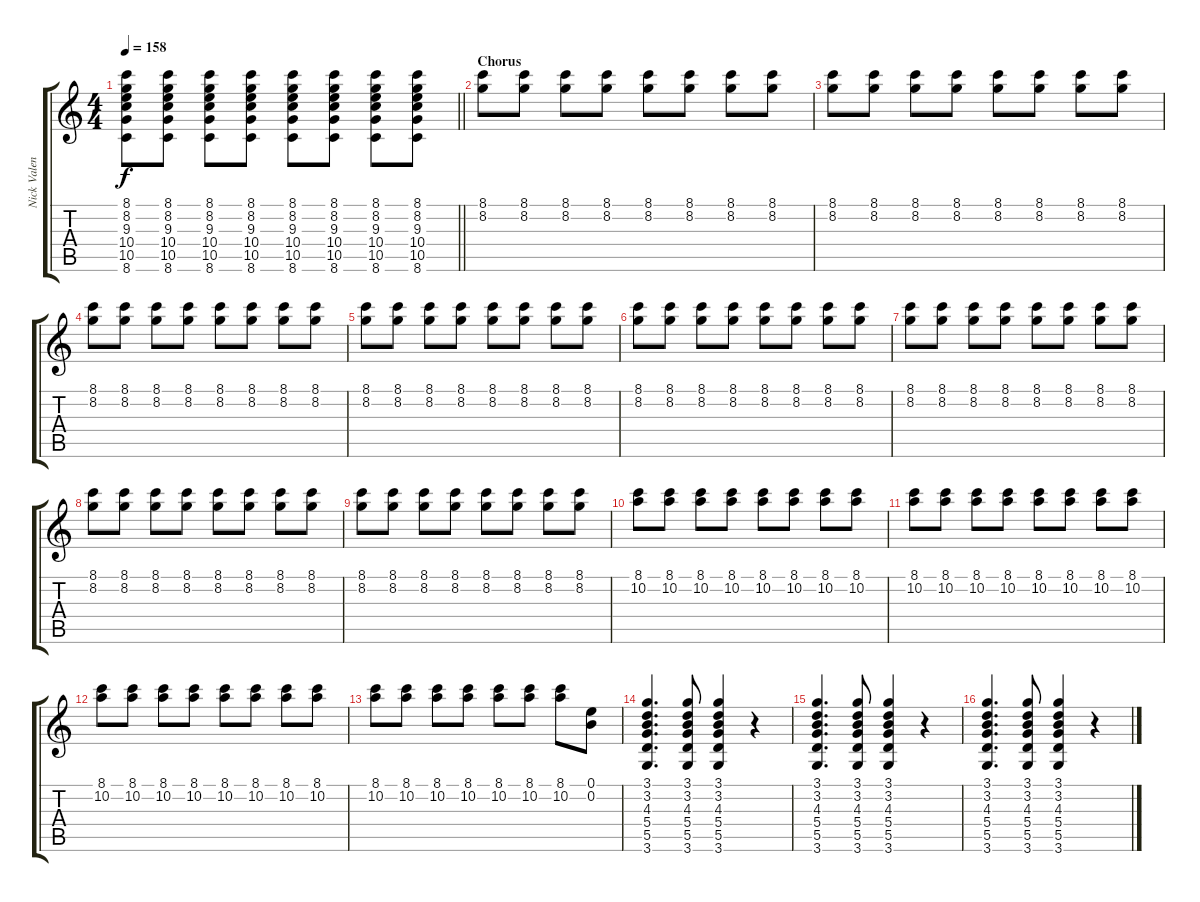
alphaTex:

\track ("Nick Valensi" "Nick Valen") {instrument overdrivenguitar}
\staff {score tabs}
\tuning (E4 B3 G3 D3 A2 E2) {hide}
\ts (4 4)
\tempo 158
\clef g2
\barLineRight lightlight
\ks c
(8.1 8.2 9.3 10.4 10.5 8.6).8{dy f} (8.1 8.2 9.3 10.4 10.5 8.6).8 (8.1 8.2 9.3 10.4 10.5 8.6).8 (8.1 8.2 9.3 10.4 10.5 8.6).8 (8.1 8.2 9.3 10.4 10.5 8.6).8 (8.1 8.2 9.3 10.4 10.5 8.6).8 (8.1 8.2 9.3 10.4 10.5 8.6).8 (8.1 8.2 9.3 10.4 10.5 8.6).8 |
\section ("" "Chorus")
(8.1 8.2).8 (8.1 8.2).8 (8.1 8.2).8 (8.1 8.2).8 (8.1 8.2).8 (8.1 8.2).8 (8.1 8.2).8 (8.1 8.2).8 |
(8.1 8.2).8 (8.1 8.2).8 (8.1 8.2).8 (8.1 8.2).8 (8.1 8.2).8 (8.1 8.2).8 (8.1 8.2).8 (8.1 8.2).8 |
(8.1 8.2).8 (8.1 8.2).8 (8.1 8.2).8 (8.1 8.2).8 (8.1 8.2).8 (8.1 8.2).8 (8.1 8.2).8 (8.1 8.2).8 |
(8.1 8.2).8 (8.1 8.2).8 (8.1 8.2).8 (8.1 8.2).8 (8.1 8.2).8 (8.1 8.2).8 (8.1 8.2).8 (8.1 8.2).8 |
(8.1 8.2).8 (8.1 8.2).8 (8.1 8.2).8 (8.1 8.2).8 (8.1 8.2).8 (8.1 8.2).8 (8.1 8.2).8 (8.1 8.2).8 |
(8.1 8.2).8 (8.1 8.2).8 (8.1 8.2).8 (8.1 8.2).8 (8.1 8.2).8 (8.1 8.2).8 (8.1 8.2).8 (8.1 8.2).8 |
(8.1 8.2).8 (8.1 8.2).8 (8.1 8.2).8 (8.1 8.2).8 (8.1 8.2).8 (8.1 8.2).8 (8.1 8.2).8 (8.1 8.2).8 |
(8.1 8.2).8 (8.1 8.2).8 (8.1 8.2).8 (8.1 8.2).8 (8.1 8.2).8 (8.1 8.2).8 (8.1 8.2).8 (8.1 8.2).8 |
(8.1 10.2).8 (8.1 10.2).8 (8.1 10.2).8 (8.1 10.2).8 (8.1 10.2).8 (8.1 10.2).8 (8.1 10.2).8 (8.1 10.2).8 |
(8.1 10.2).8 (8.1 10.2).8 (8.1 10.2).8 (8.1 10.2).8 (8.1 10.2).8 (8.1 10.2).8 (8.1 10.2).8 (8.1 10.2).8 |
(8.1 10.2).8 (8.1 10.2).8 (8.1 10.2).8 (8.1 10.2).8 (8.1 10.2).8 (8.1 10.2).8 (8.1 10.2).8 (8.1 10.2).8 |
(8.1 10.2).8 (8.1 10.2).8 (8.1 10.2).8 (8.1 10.2).8 (8.1 10.2).8 (8.1 10.2).8 (8.1 10.2).8 (0.1 0.2).8 |
(3.1 3.2 4.3 5.4 5.5 3.6).4{d} (3.1 3.2 4.3 5.4 5.5 3.6).8 (3.1 3.2 4.3 5.4 5.5 3.6).4 r.4 |
(3.1 3.2 4.3 5.4 5.5 3.6).4{d} (3.1 3.2 4.3 5.4 5.5 3.6).8 (3.1 3.2 4.3 5.4 5.5 3.6).4 r.4 |
(3.1 3.2 4.3 5.4 5.5 3.6).4{d} (3.1 3.2 4.3 5.4 5.5 3.6).8 (3.1 3.2 4.3 5.4 5.5 3.6).4 r.4
